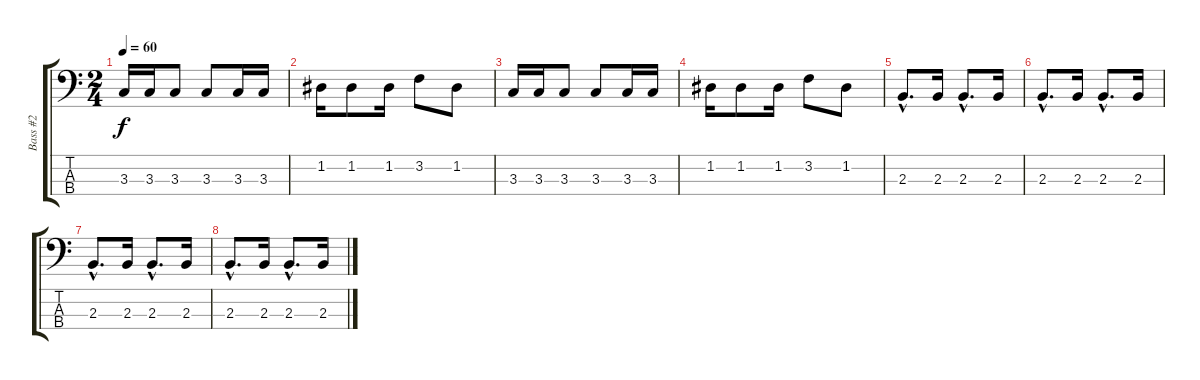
\track ("Bass #2" "Bass #2") {instrument electricbasspick}
\staff {score tabs}
\tuning (G2 D2 A1 E1) {hide}
\ts (2 4)
\tempo 60
\clef f4
\ks c
3.3.16{dy f} 3.3.16 3.3.8 3.3.8 3.3.16 3.3.16 |
1.2.16 1.2.8 1.2.16 3.2.8 1.2.8 |
3.3.16 3.3.16 3.3.8 3.3.8 3.3.16 3.3.16 |
1.2.16 1.2.8 1.2.16 3.2.8 1.2.8 |
2.3{hac}.8{d} 2.3.16 2.3{hac}.8{d} 2.3.16 |
2.3{hac}.8{d} 2.3.16 2.3{hac}.8{d} 2.3.16 |
2.3{hac}.8{d} 2.3.16 2.3{hac}.8{d} 2.3.16 |
2.3{hac}.8{d} 2.3.16 2.3{hac}.8{d} 2.3.16
